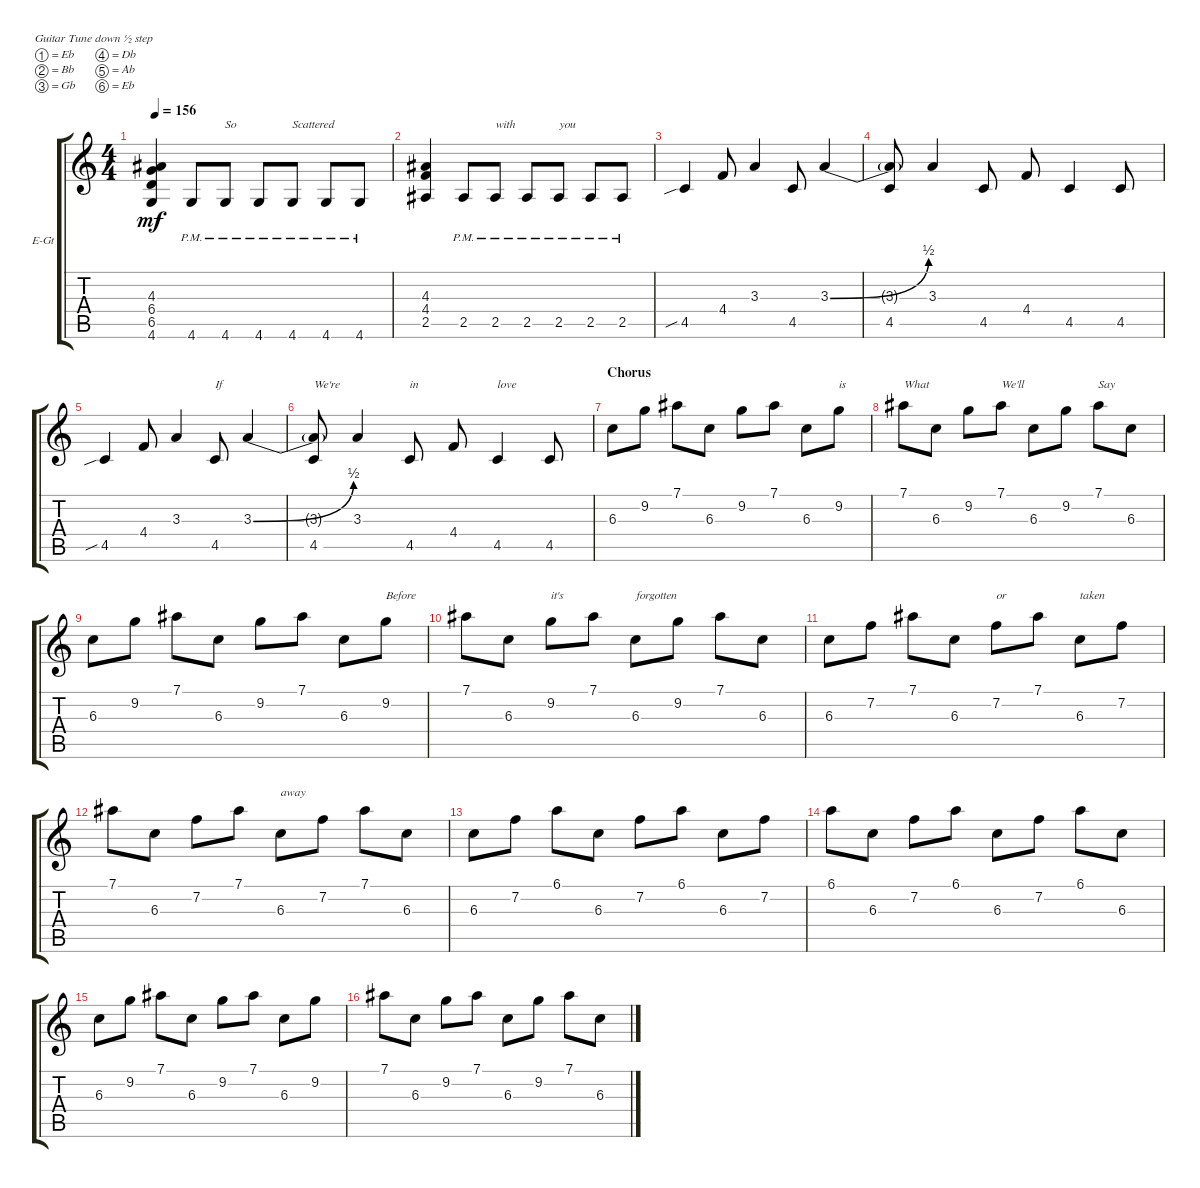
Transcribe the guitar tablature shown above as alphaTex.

\defaultSystemsLayout 4
\bracketExtendMode groupsimilarinstruments
\firstSystemTrackNameOrientation horizontal
\otherSystemsTrackNameOrientation horizontal
\track ("Electric Guitar" "E-Gt") {instrument electricguitarclean}
\staff {score tabs}
\tuning (Eb4 Bb3 Gb3 Db3 Ab2 Eb2)
\ts (4 4)
\tempo 156
\clef g2
\ks c
(4.6 6.5 6.4 4.3).4{dy mf} 4.6{pm}.8 4.6{pm}.8{txt "So"} 4.6{pm}.8 4.6{pm}.8{txt "Scattered"} 4.6{pm}.8 4.6{pm}.8 |
(2.5 4.4 4.3).4 2.5{pm}.8 2.5{pm}.8{txt "with"} 2.5{pm}.8 2.5{pm}.8{txt "you"} 2.5{pm}.8 2.5{pm}.8 |
4.5{sib}.4 4.4.8 3.3.4 4.5.8 3.3{be (bend 0 0 16.2 2)}.4 |
(3.3{t} 4.5).8 3.3.4 4.5.8 4.4.8 4.5.4 4.5.8 |
4.5{sib}.4 4.4.8 3.3.4 4.5.8{txt "If"} 3.3{be (bend 0 0 16.2 2)}.4 |
(3.3{t} 4.5).8{txt "We're"} 3.3.4 4.5.8{txt "in"} 4.4.8 4.5.4{txt "love"} 4.5.8 |
\section ("" "Chorus")
6.3.8 9.2.8 7.1.8 6.3.8 9.2.8 7.1.8 6.3.8 9.2.8{txt "is"} |
7.1.8{txt "What"} 6.3.8 9.2.8 7.1.8{txt "We'll"} 6.3.8 9.2.8 7.1.8{txt "Say"} 6.3.8 |
6.3.8 9.2.8 7.1.8 6.3.8 9.2.8 7.1.8 6.3.8 9.2.8{txt "Before"} |
7.1.8 6.3.8 9.2.8{txt "it's"} 7.1.8 6.3.8{txt "forgotten"} 9.2.8 7.1.8 6.3.8 |
6.3.8 7.2.8 7.1.8 6.3.8 7.2.8{txt "or"} 7.1.8 6.3.8{txt "taken"} 7.2.8 |
7.1.8 6.3.8 7.2.8 7.1.8 6.3.8{txt "away"} 7.2.8 7.1.8 6.3.8 |
6.3.8 7.2.8 6.1.8 6.3.8 7.2.8 6.1.8 6.3.8 7.2.8 |
6.1.8 6.3.8 7.2.8 6.1.8 6.3.8 7.2.8 6.1.8 6.3.8 |
6.3.8 9.2.8 7.1.8 6.3.8 9.2.8 7.1.8 6.3.8 9.2.8 |
7.1.8 6.3.8 9.2.8 7.1.8 6.3.8 9.2.8 7.1.8 6.3.8
